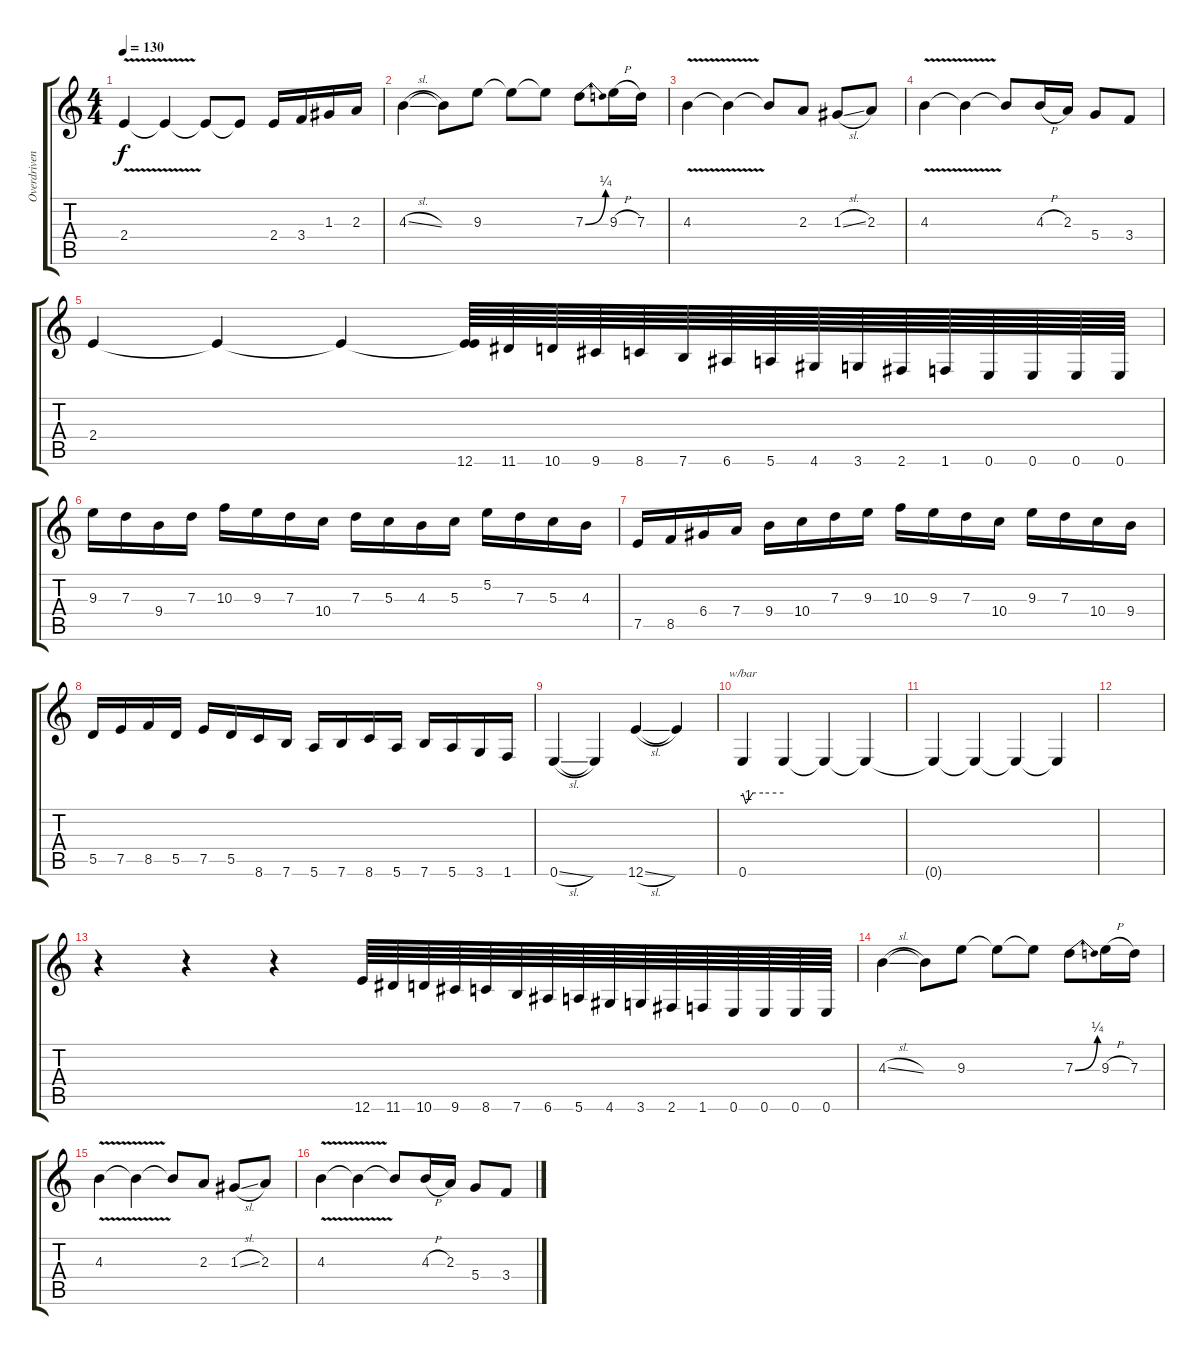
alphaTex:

\track ("Overdriven Solo Guitar  " "Overdriven") {instrument overdrivenguitar}
\staff {score tabs}
\tuning (E4 B3 G3 D3 A2 E2) {hide}
\ts (4 4)
\tempo 130
\clef g2
\ks c
2.4{v}.4{dy f} 2.4{t}.4 2.4{t}.8 2.4{t}.8 2.4.16 3.4.16 1.3.16 2.3.16 |
4.3{sl}.4 4.3{t}.8 9.3.8 9.3{t}.8 9.3{t}.8 7.3{be (bend 0 0 60 1)}.8 9.3{h}.16 7.3.16 |
4.3{v}.4 4.3{t}.4 4.3{t}.8 2.3.8 1.3{sl}.8 2.3.8 |
4.3{v}.4 4.3{t}.4 4.3{t}.8 4.3{h}.16 2.3.16 5.4.8 3.4.8 |
2.4.4 2.4{t}.4 2.4{t}.4 (2.4{t} 12.6).64{volume 16 instrument guitarfretnoise} 11.6.64 10.6.64 9.6.64 8.6.64 7.6.64 6.6.64 5.6.64 4.6.64 3.6.64 2.6.64 1.6.64 0.6.64 0.6.64 0.6.64 0.6.64 |
9.3.16{volume 16 balance 11 instrument overdrivenguitar} 7.3.16 9.4.16 7.3.16 10.3.16 9.3.16 7.3.16 10.4.16 7.3.16 5.3.16 4.3.16 5.3.16 5.2.16 7.3.16 5.3.16 4.3.16 |
7.5.16 8.5.16 6.4.16 7.4.16 9.4.16 10.4.16 7.3.16 9.3.16 10.3.16 9.3.16 7.3.16 10.4.16 9.3.16 7.3.16 10.4.16 9.4.16 |
5.5.16 7.5.16 8.5.16 5.5.16 7.5.16 5.5.16 8.6.16 7.6.16 5.6.16 7.6.16 8.6.16 5.6.16 7.6.16 5.6.16 3.6.16 1.6.16 |
0.6{sl}.4 0.6{t}.4 12.6{sl}.4 12.6{t}.4 |
0.6.4{tbe (custom default 0 0 5 -4 15 0 30 0 60 0)} 0.6{t}.4 0.6{t}.4 0.6{t}.4 |
0.6{t}.4 0.6{t}.4 0.6{t}.4 0.6{t}.4 |
|
r.4 r.4 r.4 12.6.64{volume 16 instrument guitarfretnoise} 11.6.64 10.6.64 9.6.64 8.6.64 7.6.64 6.6.64 5.6.64 4.6.64 3.6.64 2.6.64 1.6.64 0.6.64 0.6.64 0.6.64 0.6.64 |
4.3{sl}.4{volume 16 balance 11 instrument overdrivenguitar} 4.3{t}.8 9.3.8 9.3{t}.8 9.3{t}.8 7.3{be (bend 0 0 60 1)}.8 9.3{h}.16 7.3.16 |
4.3{v}.4 4.3{t}.4 4.3{t}.8 2.3.8 1.3{sl}.8 2.3.8 |
4.3{v}.4 4.3{t}.4 4.3{t}.8 4.3{h}.16 2.3.16 5.4.8 3.4.8
